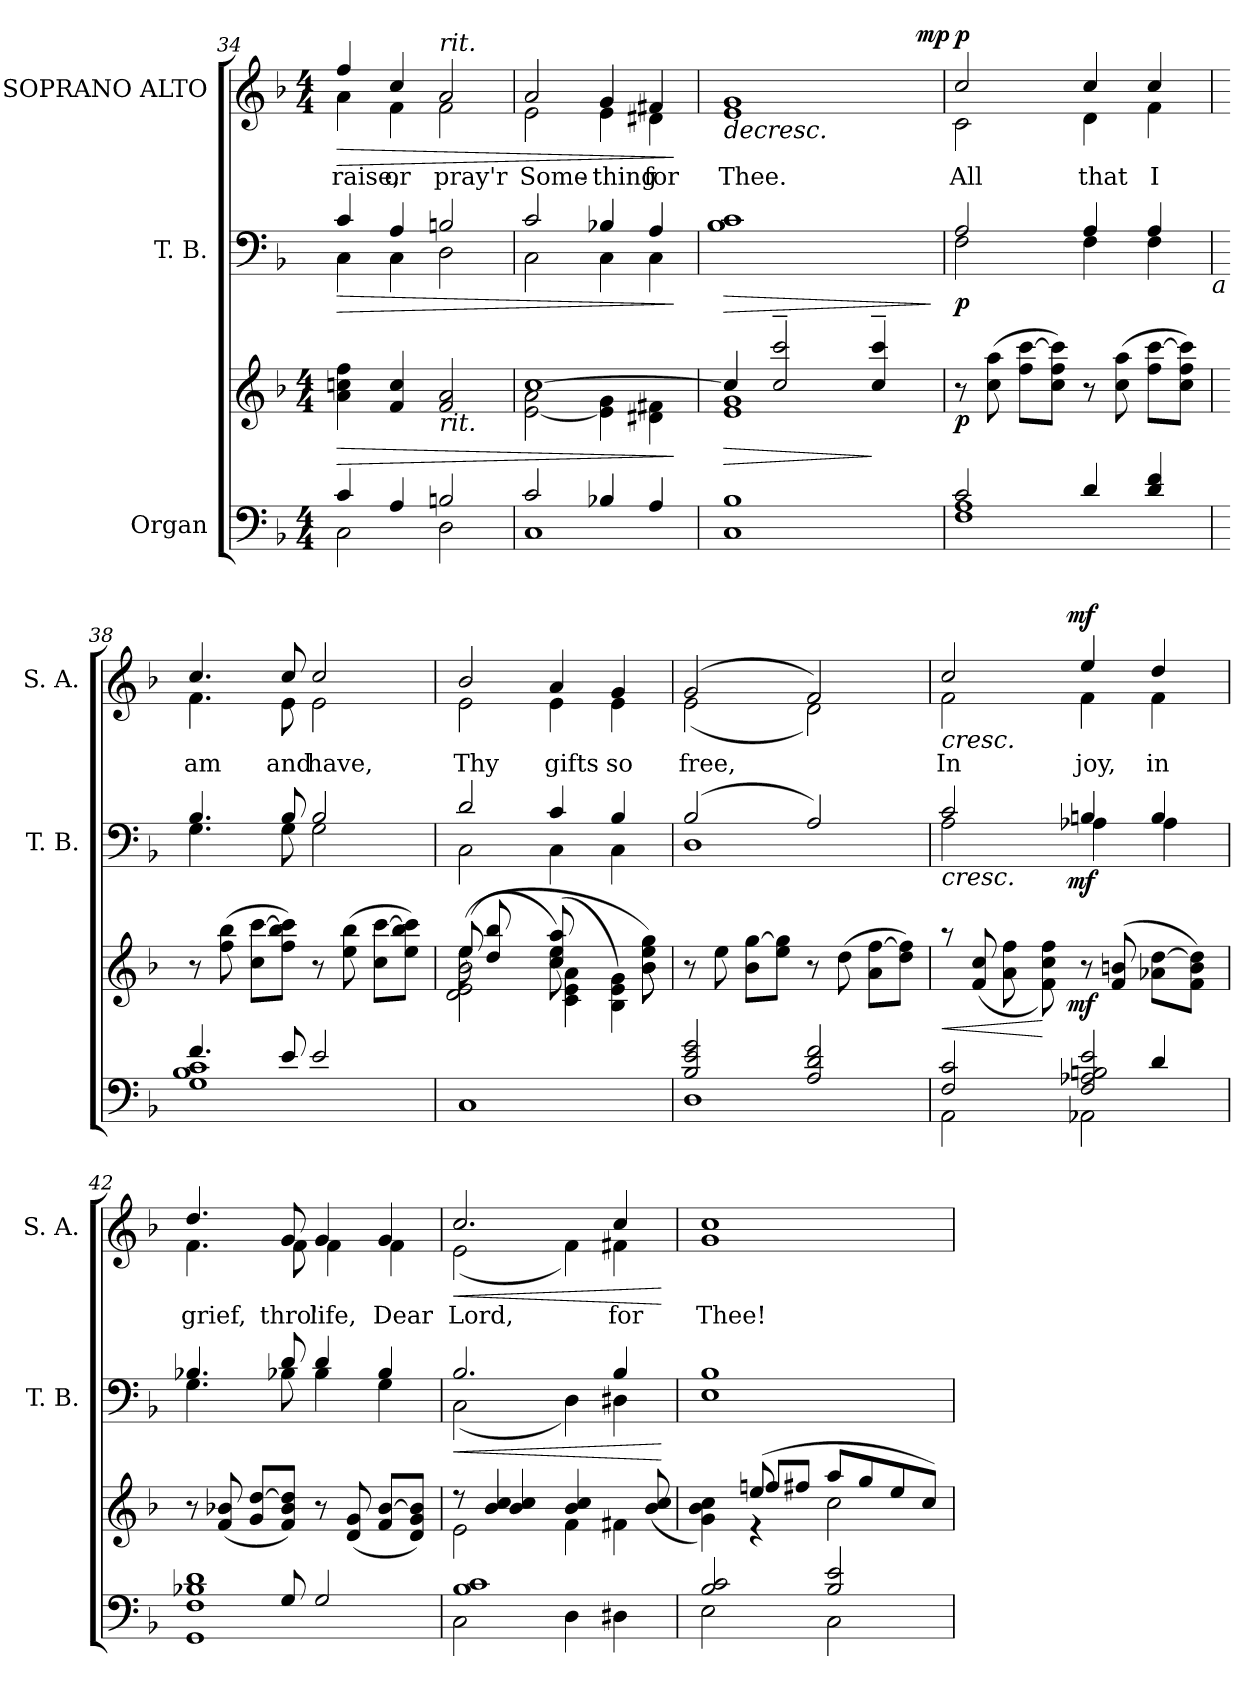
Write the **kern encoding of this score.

**kern	**kern	**dynam	**kern	**dynam	**kern	**text	**dynam
*part3	*part3	*part3	*part2	*part2	*part1	*part1	*part1
*staff4	*staff3	*staff3/4	*staff2	*staff2	*staff1	*staff1	*staff1
*I"Organ	*	*	*I"T. B.	*	*I"SOPRANO ALTO	*	*
*	*	*	*I'T. B.	*	*I'S. A.	*	*
*clefF4	*clefG2	*	*clefF4	*	*clefG2	*	*
*k[b-]	*k[b-]	*	*k[b-]	*	*k[b-]	*	*
*F:	*F:	*	*F:	*	*F:	*	*
*M4/4	*M4/4	*	*	*	*M4/4	*	*
=34	=34	=34	=34	=34	=34	=34	=34
*^	*	*	*	*	*	*	*
!	!	!	!LO:HP:b	!	!LO:HP:b	!	!LO:LY:b	!LO:HP:b
*	*	*	*	*^	*	*^	*	*
4c/	2C\	4a\ 4ccn\ 4ff\	>	4c/	4C\	>	4ff/	4a\	raise,	>
!	!	!	!	!	!	!	!	!	!LO:LY:b	!
4A/	.	4f/ 4cc/	.	4A/	4C\	.	4cc/	4f\	or	.
!	!	!	!	!	!	!	!LO:TX:a:i:t=rit.	!	!	!
!	!	!LO:TX:b:i:t=rit.	!	!	!	!	!	!	!	!
!	!	!	!	!	!	!	!	!	!LO:LY:b	!
2Bn/	2D\	2f/ 2a/	.	2Bn/	2D\	.	2a/	2f\	pray'r	.
=35	=35	=35	=35	=35	=35	=35	=35	=35	=35	=35
*	*	*^	*	*	*	*	*	*	*	*
!	!	!	!	!	!	!	!	!	!	!LO:LY:b	!
2c/	1C	[>1cc	[<2e\ 2a\	.	2c/	2C\	.	2a/	2e\	Some-	.
!	!	!	!	!	!	!	!	!	!	!LO:LY:b	!
4B-X/	.	.	4e\] 4g\	.	4B-X/	4C\	.	4g/	4e\	-thing	.
!	!	!	!	!	!	!	!	!	!	!LO:LY:b	!
4A/	.	.	4d#X\ 4f#X\	.	4A/	4C\	.	4f#X/	4d#X\	for	.
*v	*v	*	*	*	*v	*v	*	*v	*v	*	*
*	*v	*v	*	*	*	*	*	*
.	.	]	.	]	.	.	]
!!LO:PB:g=z
=36	=36	=36	=36	=36	=36	=36	=36
!	!	!LO:HP:b	!	!LO:HP:b	!	!LO:LY:b	!LO:HP:b
*	*^	*	*	*	*^	*	*
1C 1B-	4cc/]	1e 1g	>	1B- 1c	>	1e 1g	2ryy	Thee.	>
.	2cc/~> 2ccc/~>	.	.	.	.	.	.	.	.
.	.	.	.	.	.	.	4ryy	.	.
.	4cc/~> 4ccc/~>	.	]	.	.	.	8ryy	.	.
.	.	.	.	.	.	.	32ryy	.	.
!	!	!	!	!	!	!	!	!	!LO:DY:b
.	.	.	.	.	.	.	16.ryy	.	mp
*	*v	*v	*	*	*	*	*	*	*
.	.	.	.	]	.	.	.	]
=37	=37	=37	=37	=37	=37	=37	=37	=37
*^	*	*	*^	*	*	*	*	*
!	!	!	!LO:DY:b	!	!	!LO:DY:b	!	!	!LO:LY:b	!LO:DY:a
2c/	1F 1A	8r	p	2A/	2F\	p	2cc/	2c\	All	p
.	.	(>8cc\ 8aa\	.	.	.	.	.	.	.	.
.	.	8ff\ [>8ccc\L	.	.	.	.	.	.	.	.
.	.	8cc\ 8ff\ 8ccc\]J)	.	.	.	.	.	.	.	.
!	!	!	!	!	!	!	!	!	!LO:LY:b	!
4d/	.	8r	.	4A/	4F\	.	4cc/	4d\	that	.
.	.	(>8cc\ 8aa\	.	.	.	.	.	.	.	.
!	!	!	!	!	!	!	!	!	!LO:LY:b	!
4d/ 4f/	.	8ff\ [>8ccc\L	.	4A/	4F\	.	4cc/	4f\	I	.
.	.	8cc\ 8ff\ 8ccc\]J)	.	.	.	.	.	.	.	.
!	!	!	!	!LO:TX:b:i:t=a	!	!	!	!	!	!
=38	=38	=38	=38	=38	=38	=38	=38	=38	=38	=38
!	!	!	!	!	!	!	!	!	!LO:LY:b	!
4.f/	1G 1B- 1c	8r	.	4.B-/	4.G\	.	4.cc/	4.f\	am	.
.	.	(>8ff\ 8bb-\	.	.	.	.	.	.	.	.
.	.	8cc\ [>8ccc\L	.	.	.	.	.	.	.	.
!	!	!	!	!	!	!	!	!	!LO:LY:b	!
8e/	.	8ff\ 8bb-\ 8ccc\]J)	.	8B-/	8G\	.	8cc/	8e\	and	.
!	!	!	!	!	!	!	!	!	!LO:LY:b	!
2e/	.	8r	.	2B-/	2G\	.	2cc/	2e\	have,	.
.	.	(>8ee\ 8bb-\	.	.	.	.	.	.	.	.
.	.	8cc\ [>8ccc\L	.	.	.	.	.	.	.	.
.	.	8ee\ 8bb-\ 8ccc\]J)	.	.	.	.	.	.	.	.
*v	*v	*	*	*	*	*	*	*	*	*
=39	=39	=39	=39	=39	=39	=39	=39	=39	=39
*	*^	*	*	*	*	*	*	*	*
*	*	*^	*	*	*	*	*	*	*	*
*	*	*	*^	*	*	*	*	*	*	*	*
!	!	!	!	!	!	!	!	!	!	!	!LO:LY:b	!
1C	(2d\ 2e\ 2b-\	(8ee/	8dd/ 8bb-/	8ee\	.	2d/	2C\	.	2b-/	2e\	Thy	.
.	.	4.ryy	2..ryy	4.ryy	.	.	.	.	.	.	.	.
!	!	!	!	!	!	!	!	!	!	!	!LO:LY:b	!
.	(<8cc/ 8aa/	8cc\ 8ee\)	.	4c\ 4e\ 4a\	.	4c/	4C\	.	4a/	4e\	gifts	.
.	8ryy	4ryy	.	.	.	.	.	.	.	.	.	.
!	!	!	!	!	!	!	!	!	!	!	!LO:LY:b	!
.	4B-\ 4e\ 4g\)	.	.	8ryy	.	4B-/	4C\	.	4g/	4e\	so	.
.	.	(>8b-\ 8gg\	.	8b-\ 8ee\))	.	.	.	.	.	.	.	.
!!LO:LB:g=z	!!
=40	=40	=40	=40	=40	=40	=40	=40	=40	=40	=40	=40	=40
*^	*	*	*	*	*	*	*	*	*	*	*	*
!	!	!	!	!	!	!	!	!	!	!	!	!LO:LY:b	!
*	*	*v	*v	*v	*v	*	*	*	*	*	*	*	*
2B-/ 2e/ 2g/	1D	8r	.	(2B-/	1D	.	(2g/	(<2e\	free,	.
.	.	8ee\	.	.	.	.	.	.	.	.
.	.	8b-\ [>8gg\L	.	.	.	.	.	.	.	.
.	.	8ee\ 8gg\]J	.	.	.	.	.	.	.	.
2A/ 2d/ 2f/	.	8r	.	2A/)	.	.	2f/)	2d\)	.	.
.	.	(>8dd\	.	.	.	.	.	.	.	.
.	.	8a\ [>8ff\L	.	.	.	.	.	.	.	.
.	.	8dd\ 8ff\]J)	.	.	.	.	.	.	.	.
*	*	*	*	*v	*v	*	*	*	*	*
*	*	*	*	*	*	*v	*v	*	*
=41	=41	=41	=41	=41	=41	=41	=41	=41
*	*^	*	*	*	*	*	*	*
!	!	!	!	!LO:HP:b	!	!LO:HP:b	!	!LO:LY:b	!LO:HP:b
*	*	*	*^	*	*^	*	*^	*	*
*	*	*	*	*^	*	*	*^	*	*	*^	*	*
2F/ 2c/	2AA\	2.ryy	8raa	4ryy	4.ryy	<	2c/	2A\	4...ryy	<	2cc/	2f\	4...ryy	In	<
.	.	.	(8f/ 8cc/	.	.	.	.	.	.	.	.	.	.	.	.
.	.	.	16.ryy	8a\ 8ff\	.	.	.	.	.	.	.	.	.	.	.
.	.	.	2ryy	.	.	.	.	.	.	.	.	.	.	.	.
.	.	.	.	16.ryy	8f\ 8cc\ 8ff\)	[	.	.	.	.	.	.	.	.	.
!	!	!	!	!	!	!LO:DY:b	!	!	!	!LO:DY:b	!	!	!	!	!LO:DY:a
.	.	.	.	2ryy	.	mf	.	.	2ryy	mf	.	.	2ryy	.	mf
!	!	!	!	!	!	!	!	!	!	!	!	!	!	!LO:LY:b	!
2AA-X\	2F/ 2A-X/ 2Bn/ 2e/	.	.	.	8r	.	4Bn/	4A-X\	.	[	4ee/	4f\	.	joy,	[
.	.	.	.	.	(8f/ 8bn/	.	.	.	.	.	.	.	.	.	.
!	!	!	!	!	!	!	!	!	!	!	!	!	!	!LO:LY:b	!
.	.	4d/	.	.	8a-X\ [>8dd\L	.	4B/	4A-\	.	.	4dd/	4f\	.	in	.
.	.	.	8ryy	.	.	.	.	.	.	.	.	.	.	.	.
.	.	.	.	.	8f\ 8b\ 8dd\]J)	.	.	.	.	.	.	.	.	.	.
.	.	.	32ryy	32ryy	.	.	.	.	32ryy	.	.	.	32ryy	.	.
*	*v	*v	*	*	*	*	*	*	*	*	*	*	*	*	*
*	*	*	*v	*v	*	*	*	*	*	*	*	*	*	*
=42	=42	=42	=42	=42	=42	=42	=42	=42	=42	=42	=42	=42	=42
!	!	!	!	!	!	!	!	!	!	!	!	!LO:LY:b	!
*	*	*v	*v	*	*	*	*	*	*	*v	*v	*	*
*	*	*	*	*	*v	*v	*	*	*	*	*
1GG 1F 1B-X 1d	4.ryy	8r	.	4.B-X/	4.G\	.	4.dd/	4.f\	grief,	.
.	.	(<8f/ 8b-X/	.	.	.	.	.	.	.	.
.	.	8g/ [>8dd/L	.	.	.	.	.	.	.	.
!	!	!	!	!	!	!	!	!	!LO:LY:b	!
.	8G/	8f/ 8b-/ 8dd/]J)	.	8d/	8B-X\	.	8g/	8f\	thro'	.
!	!	!	!	!	!	!	!	!	!LO:LY:b	!
.	2G/	8r	.	4d/	4B-\	.	4g/	4f\	life,	.
.	.	(<8d/ 8g/	.	.	.	.	.	.	.	.
!	!	!	!	!	!	!	!	!	!LO:LY:b	!
.	.	8f/ [>8b-/L	.	4B-/	4G\	.	4g/	4f\	Dear	.
.	.	8d/ 8g/ 8b-/]J)	.	.	.	.	.	.	.	.
=43	=43	=43	=43	=43	=43	=43	=43	=43	=43	=43
*	*	*^	*	*	*	*	*	*	*	*
*	*	*	*^	*	*	*	*	*	*	*	*
*	*	*	*	*^	*	*	*	*	*	*	*	*
!	!	!	!	!	!	!	!	!	!LO:HP:b	!	!	!LO:LY:b	!LO:HP:b
1B- 1c	2C\	2e\	8rdd	8ryy	2..ryy	.	2.B-/	(<2C\	<	2.cc/	(<2e\	Lord,	<
.	.	.	4b-/ 4cc/	4b-/ 4cc/	.	.	.	.	.	.	.	.	.
.	.	.	2ryy	8ryy	.	.	.	.	.	.	.	.	.
.	4D\	4b-/ 4cc/	.	4f\	.	.	.	4D\)	.	.	4f\)	.	.
!	!	!	!	!	!	!	!	!	!	!	!	!LO:LY:b	!
.	4D#X\	4f#X\	.	4ryy	.	.	4B-/	4D#X\	.	4cc/	4f#X\	for	.
.	.	.	8ryy	.	(8b-/ 8cc/	.	.	.	.	.	.	.	.
*v	*v	*	*	*	*	*	*v	*v	*	*v	*v	*	*
*	*v	*v	*v	*v	*	*	*	*	*	*
.	.	.	.	[	.	.	[
!!LO:LB:g=z
=44	=44	=44	=44	=44	=44	=44	=44
*^	*^	*	*	*	*	*	*
*	*	*	*^	*	*	*	*	*	*
!	!	!	!	!	!	!	!	!	!LO:LY:b	!
2E\	2B-/ 2c/	4g\ 4b-\ 4cc\)	4ryy	4ryy	.	1E 1B-	.	1g 1cc	Thee!	.
.	.	(8ee/	8ffn/L	4re	.	.	.	.	.	.
.	.	2ryy	8ff#X/J	.	.	.	.	.	.	.
2C\	2B-/ 2e/	.	8aa/L	2cc\	.	.	.	.	.	.
.	.	.	8gg/	.	.	.	.	.	.	.
.	.	.	8ee/	.	.	.	.	.	.	.
.	.	8ryy	8cc/J)	.	.	.	.	.	.	.
*v	*v	*	*	*	*	*	*	*	*	*
*	*v	*v	*v	*	*	*	*	*	*
=	=	=	=	=	=	=	=
*-	*-	*-	*-	*-	*-	*-	*-
